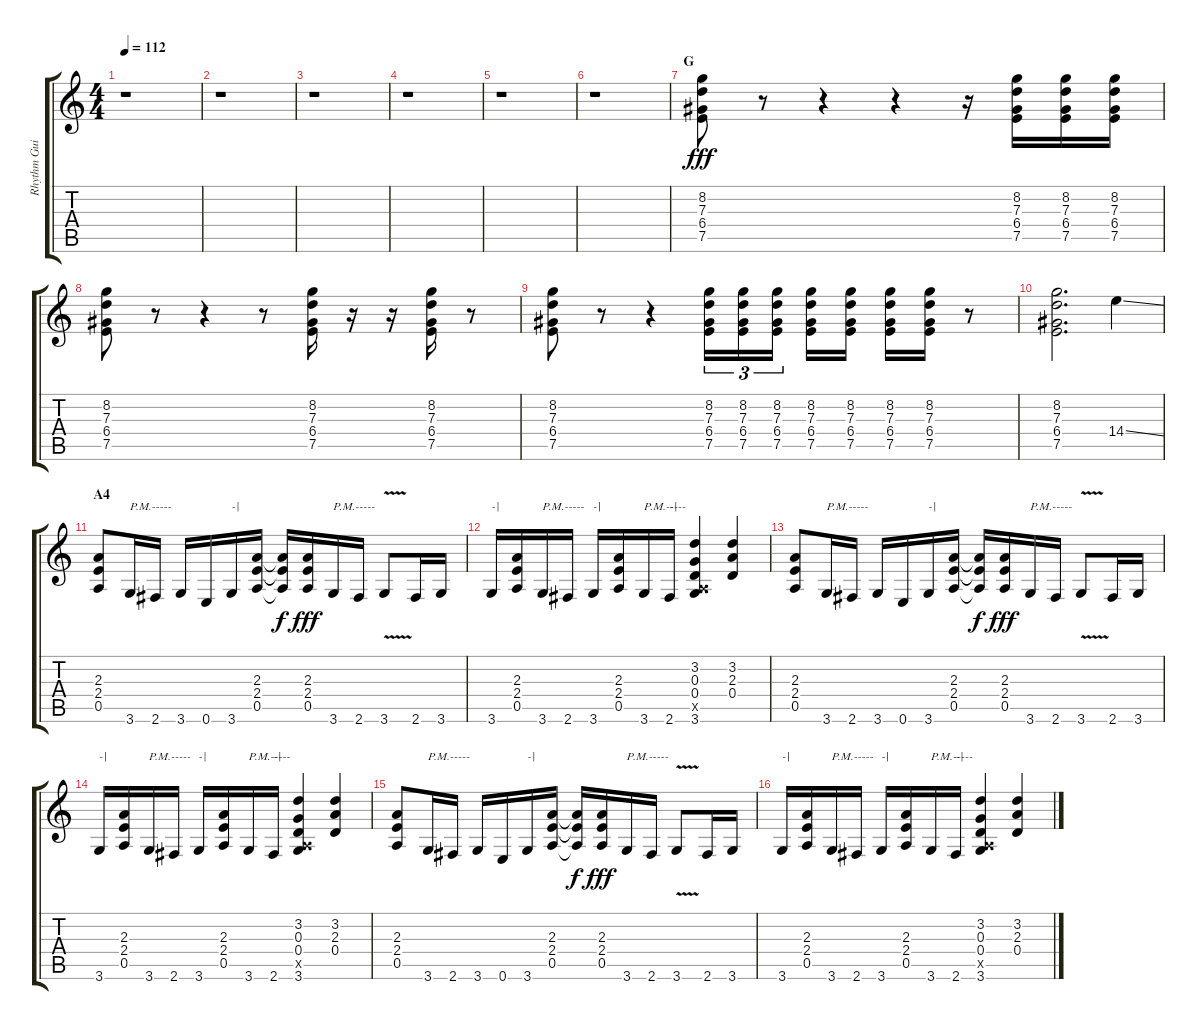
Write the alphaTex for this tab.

\track ("Rhythm Guitar" "Rhythm Gui") {instrument distortionguitar}
\staff {score tabs}
\tuning (E4 B3 G3 D3 A2 E2) {hide}
\ts (4 4)
\tempo 112
\clef g2
\ks c
r.1{dy fff} |
r.1 |
r.1 |
r.1 |
r.1 |
r.1 |
\section ("" "G")
(8.2 7.3 6.4 7.5).8 r.8 r.4 r.4 r.16 (8.2 7.3 6.4 7.5).16 (8.2 7.3 6.4 7.5).16 (8.2 7.3 6.4 7.5).16 |
(8.2 7.3 6.4 7.5).8 r.8 r.4 r.8 (8.2 7.3 6.4 7.5).16 r.16 r.16 (8.2 7.3 6.4 7.5).16 r.8 |
(8.2 7.3 6.4 7.5).8 r.8 r.4 (8.2 7.3 6.4 7.5).16{tu (3 2)} (8.2 7.3 6.4 7.5).16{tu (3 2)} (8.2 7.3 6.4 7.5).16{tu (3 2) beam splitsecondary} (8.2 7.3 6.4 7.5).16 (8.2 7.3 6.4 7.5).16 (8.2 7.3 6.4 7.5).16 (8.2 7.3 6.4 7.5).16 r.8 |
(8.2 7.3 6.4 7.5).2{d} 14.4{ss}.4 |
\section ("" "A4")
(2.3 2.4 0.5).8 3.6.16{txt "P.M.-----"} 2.6.16 3.6.16 0.6.16 3.6.16{txt "-|"} (2.3 2.4 0.5).16 (2.3{t} 2.4{t} 0.5{t}).16{dy f} (2.3 2.4 0.5).16{dy fff} 3.6.16{txt "P.M.-----"} 2.6.16 3.6{v}.8 2.6.16 3.6.16 |
3.6.16{txt "-|"} (2.3 2.4 0.5).16 3.6.16{txt "P.M.-----"} 2.6.16 3.6.16{txt "-|"} (2.3 2.4 0.5).16 3.6.16{txt "P.M.-----"} 2.6.16{txt "-|"} (3.2 0.3 0.4 0.5{x} 3.6).4 (3.2 2.3 0.4).4 |
(2.3 2.4 0.5).8 3.6.16{txt "P.M.-----"} 2.6.16 3.6.16 0.6.16 3.6.16{txt "-|"} (2.3 2.4 0.5).16 (2.3{t} 2.4{t} 0.5{t}).16{dy f} (2.3 2.4 0.5).16{dy fff} 3.6.16{txt "P.M.-----"} 2.6.16 3.6{v}.8 2.6.16 3.6.16 |
3.6.16{txt "-|"} (2.3 2.4 0.5).16 3.6.16{txt "P.M.-----"} 2.6.16 3.6.16{txt "-|"} (2.3 2.4 0.5).16 3.6.16{txt "P.M.-----"} 2.6.16{txt "-|"} (3.2 0.3 0.4 0.5{x} 3.6).4 (3.2 2.3 0.4).4 |
(2.3 2.4 0.5).8 3.6.16{txt "P.M.-----"} 2.6.16 3.6.16 0.6.16 3.6.16{txt "-|"} (2.3 2.4 0.5).16 (2.3{t} 2.4{t} 0.5{t}).16{dy f} (2.3 2.4 0.5).16{dy fff} 3.6.16{txt "P.M.-----"} 2.6.16 3.6{v}.8 2.6.16 3.6.16 |
3.6.16{txt "-|"} (2.3 2.4 0.5).16 3.6.16{txt "P.M.-----"} 2.6.16 3.6.16{txt "-|"} (2.3 2.4 0.5).16 3.6.16{txt "P.M.-----"} 2.6.16{txt "-|"} (3.2 0.3 0.4 0.5{x} 3.6).4 (3.2 2.3 0.4).4
